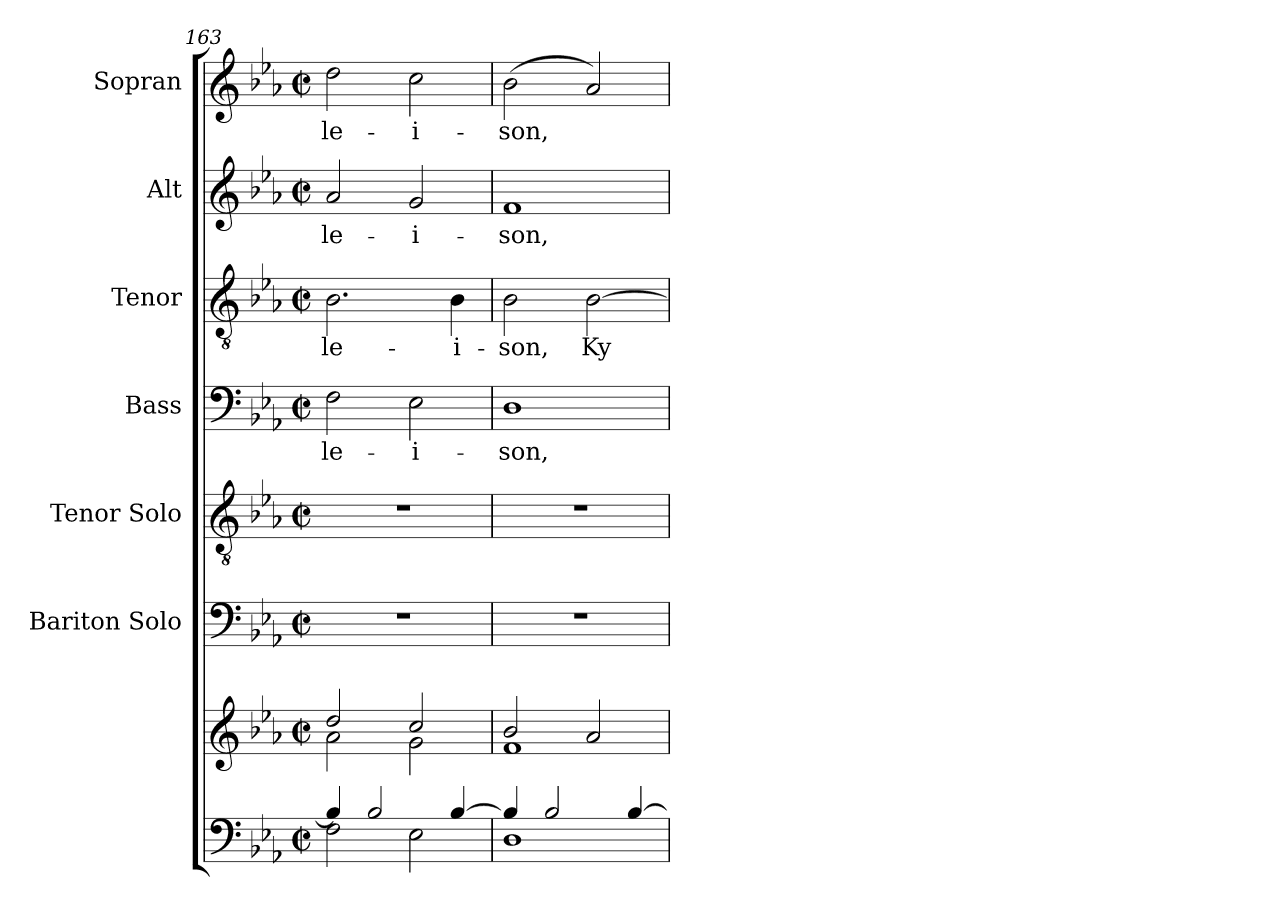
**kern	**kern	**kern	**kern	**kern	**text	**kern	**text	**kern	**text	**kern	**text
*part7	*part7	*part6	*part5	*part4	*part4	*part3	*part3	*part2	*part2	*part1	*part1
*staff8	*staff7	*staff6	*staff5	*staff4	*staff4	*staff3	*staff3	*staff2	*staff2	*staff1	*staff1
*	*	*I"Bariton Solo	*I"Tenor Solo	*I"Bass	*	*I"Tenor	*	*I"Alt	*	*I"Sopran	*
*	*	*	*	*I'B.	*	*I'T.	*	*I'A.	*	*I'S.	*
*clefF4	*clefG2	*clefF4	*clefGv2	*clefF4	*	*clefGv2	*	*clefG2	*	*clefG2	*
*k[b-e-a-]	*k[b-e-a-]	*k[b-e-a-]	*k[b-e-a-]	*k[b-e-a-]	*	*k[b-e-a-]	*	*k[b-e-a-]	*	*k[b-e-a-]	*
*E-:	*E-:	*E-:	*E-:	*E-:	*	*E-:	*	*E-:	*	*E-:	*
*M2/2	*M2/2	*M2/2	*M2/2	*M2/2	*	*M2/2	*	*M2/2	*	*M2/2	*
*met(c|)	*met(c|)	*met(c|)	*met(c|)	*met(c|)	*	*met(c|)	*	*met(c|)	*	*met(c|)	*
=163	=163	=163	=163	=163	=163	=163	=163	=163	=163	=163	=163
*^	*^	*	*	*	*	*	*	*	*	*	*
!	!	!	!	!	!	!	!LO:LY:b	!	!LO:LY:b	!	!LO:LY:b	!	!LO:LY:b
4B-/]	2F\	2dd/	2a-\	1r	1r	2F\	-le-	2.B-\	-le-	2a-/	-le-	2dd\	-le-
2B-/	.	.	.	.	.	.	.	.	.	.	.	.	.
!	!	!	!	!	!	!	!LO:LY:b	!	!	!	!LO:LY:b	!	!LO:LY:b
.	2E-\	2cc/	2g\	.	.	2E-\	-i-	.	.	2g/	-i-	2cc\	-i-
!	!	!	!	!	!	!	!	!	!LO:LY:b	!	!	!	!
[>4B-/	.	.	.	.	.	.	.	4B-\	-i-	.	.	.	.
=164	=164	=164	=164	=164	=164	=164	=164	=164	=164	=164	=164	=164	=164
!	!	!	!	!	!	!	!LO:LY:b	!	!LO:LY:b	!	!LO:LY:b	!	!LO:LY:b
4B-/]	1D	2b-/	1f	1r	1r	1D	-son,	2B-\	-son,	1f	-son,	(>2b-\	-son,
2B-/	.	.	.	.	.	.	.	.	.	.	.	.	.
!	!	!	!	!	!	!	!	!	!LO:LY:b	!	!	!	!
.	.	2a-/	.	.	.	.	.	[2B-\	Ky-	.	.	2a-/)	.
[>4B-/	.	.	.	.	.	.	.	.	.	.	.	.	.
*v	*v	*	*	*	*	*	*	*	*	*	*	*	*
*	*v	*v	*	*	*	*	*	*	*	*	*	*
=	=	=	=	=	=	=	=	=	=	=	=
*-	*-	*-	*-	*-	*-	*-	*-	*-	*-	*-	*-
